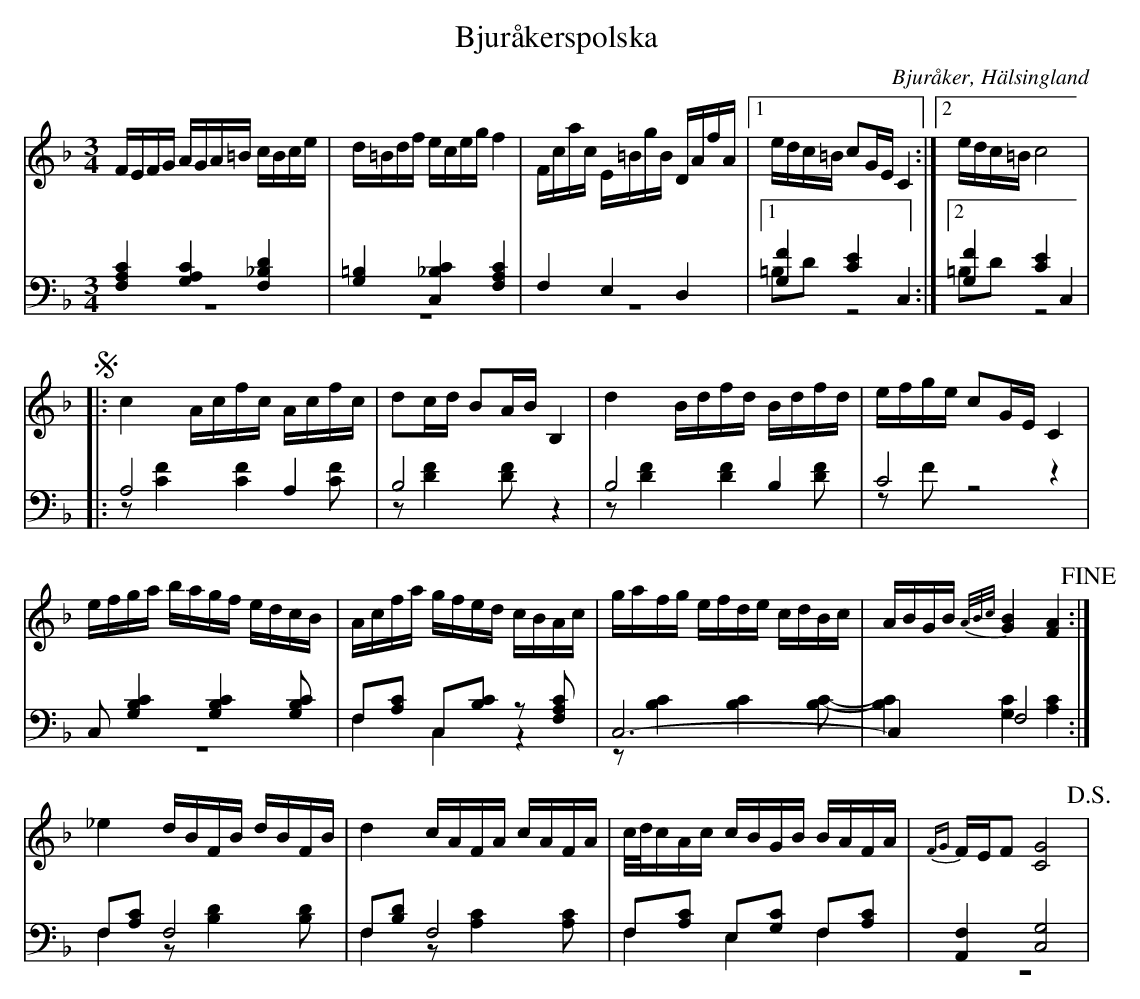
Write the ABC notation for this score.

X:1
T: Bjuråkerspolska
O: Bjuråker, Hälsingland
M: 3/4
L: 1/16
K: F
V:1
V:2
V:3 merge
V:1
FEFG AGA=B cBce|d=Bdf eceg f4|Fcac E=BgB DAfA|1 edc=B c2GE C4:|2 edc=B c8 |
!segno! |:c4 Acfc Acfc|d2cd B2AB B,4|d4 Bdfd Bdfd|efge c2GE C4|
efga bagf edcB|Acfa gfed cBAc|gafg efde cdBc|ABGB {A/B/c/}[G4B4] [F4A4] !fine!:|
_e4 dBFB dBFB|d4 cAFA cAFA|c/d/cAc cBGB BAFA|{FG}FEF2 [C8G8] !D.S.!|
V:2 clef=bass
[F,4A,4C4] [G,4A,4C4] [F,4_B,4D4]|[G,4=B,4] [C,4_B,4C4] [F,4A,4C4]|F,4 E,4 D,4|1 [G,4F4] [C4E4] C,4:|2 [G,4F4] [C4E4] C,4 |
|:A,8 A,4|B,8 z4|B,8  B,4|C8 z4|
C,2 [G,4B,4C4] [G,4B,4C4] [G,2B,2C2]|F,2[A,2C2] C,2[B,2C2] z2 [F,2A,2C2]|C,12-|C,4 F,8:|
F,2[A,2C2] F,8|F,2[B,2D2] F,8|F,2[A,2C2] E,2[G,2C2] F,2[A,2C2]|[A,,4F,4] [C,8G,8] |
V:3 clef=bass
z12|z12|z12|1 =B,2D2 z8:|2 =B,2D2 z8|
|:z2 [C4F4] [C4F4] [C2F2]|z2 [D4F4] [D2F2] z4|z2 [D4F4] [D4F4] [D2F2]|z2 F2 z8|
z12|F,4 C,4 z4|z2 [B,4C4] [B,4C4] [B,2C2]-|[B,4C4] [G,4C4] [A,4C4]:|
F,4 z2 [B,4D4] [B,2D2]|F,4 z2 [A,4C4] [A,2C2]|F,4 E,4 F,4|z12|
